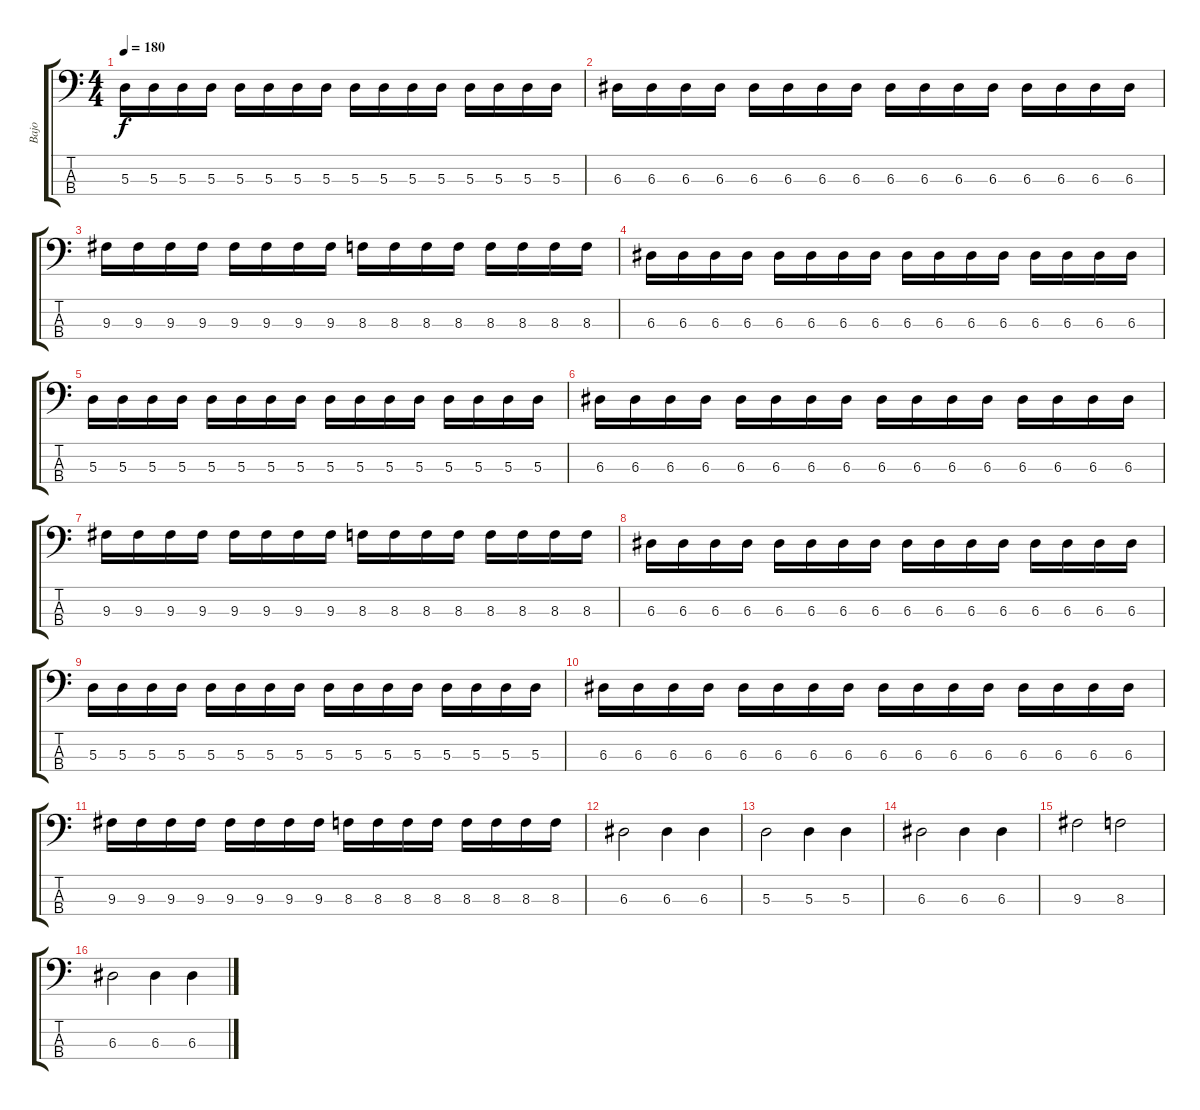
\track ("Bajo" "Bajo") {instrument electricbasspick}
\staff {score tabs}
\tuning (G2 D2 A1 E1) {hide}
\ts (4 4)
\tempo 180
\clef f4
\ks c
5.3.16{dy f} 5.3.16 5.3.16 5.3.16 5.3.16 5.3.16 5.3.16 5.3.16 5.3.16 5.3.16 5.3.16 5.3.16 5.3.16 5.3.16 5.3.16 5.3.16 |
6.3.16 6.3.16 6.3.16 6.3.16 6.3.16 6.3.16 6.3.16 6.3.16 6.3.16 6.3.16 6.3.16 6.3.16 6.3.16 6.3.16 6.3.16 6.3.16 |
9.3.16 9.3.16 9.3.16 9.3.16 9.3.16 9.3.16 9.3.16 9.3.16 8.3.16 8.3.16 8.3.16 8.3.16 8.3.16 8.3.16 8.3.16 8.3.16 |
6.3.16 6.3.16 6.3.16 6.3.16 6.3.16 6.3.16 6.3.16 6.3.16 6.3.16 6.3.16 6.3.16 6.3.16 6.3.16 6.3.16 6.3.16 6.3.16 |
5.3.16 5.3.16 5.3.16 5.3.16 5.3.16 5.3.16 5.3.16 5.3.16 5.3.16 5.3.16 5.3.16 5.3.16 5.3.16 5.3.16 5.3.16 5.3.16 |
6.3.16 6.3.16 6.3.16 6.3.16 6.3.16 6.3.16 6.3.16 6.3.16 6.3.16 6.3.16 6.3.16 6.3.16 6.3.16 6.3.16 6.3.16 6.3.16 |
9.3.16 9.3.16 9.3.16 9.3.16 9.3.16 9.3.16 9.3.16 9.3.16 8.3.16 8.3.16 8.3.16 8.3.16 8.3.16 8.3.16 8.3.16 8.3.16 |
6.3.16 6.3.16 6.3.16 6.3.16 6.3.16 6.3.16 6.3.16 6.3.16 6.3.16 6.3.16 6.3.16 6.3.16 6.3.16 6.3.16 6.3.16 6.3.16 |
5.3.16 5.3.16 5.3.16 5.3.16 5.3.16 5.3.16 5.3.16 5.3.16 5.3.16 5.3.16 5.3.16 5.3.16 5.3.16 5.3.16 5.3.16 5.3.16 |
6.3.16 6.3.16 6.3.16 6.3.16 6.3.16 6.3.16 6.3.16 6.3.16 6.3.16 6.3.16 6.3.16 6.3.16 6.3.16 6.3.16 6.3.16 6.3.16 |
9.3.16 9.3.16 9.3.16 9.3.16 9.3.16 9.3.16 9.3.16 9.3.16 8.3.16 8.3.16 8.3.16 8.3.16 8.3.16 8.3.16 8.3.16 8.3.16 |
6.3.2 6.3.4 6.3.4 |
5.3.2 5.3.4 5.3.4 |
6.3.2 6.3.4 6.3.4 |
9.3.2 8.3.2 |
6.3.2 6.3.4 6.3.4
